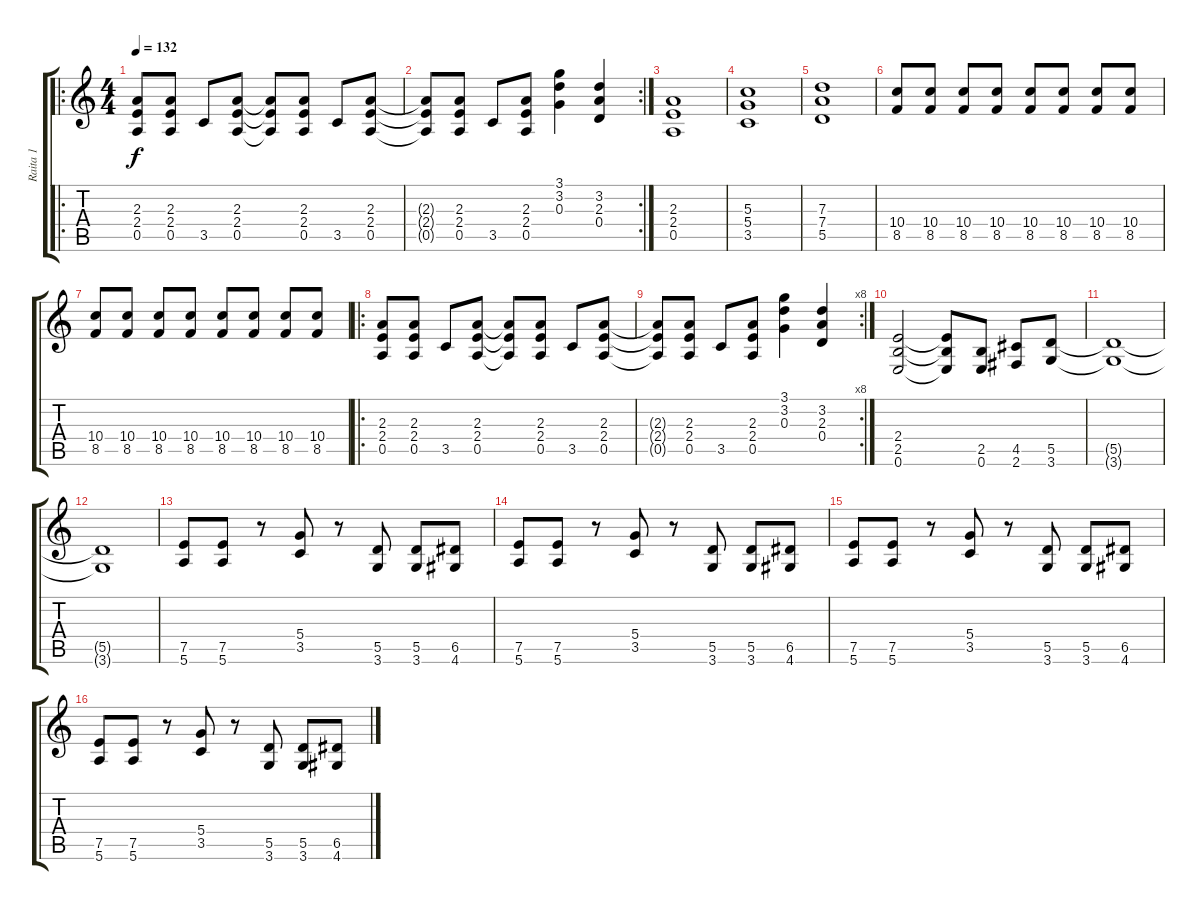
\track ("Raita 1" "Raita 1") {instrument overdrivenguitar}
\staff {score tabs}
\tuning (E4 B3 G3 D3 A2 E2) {hide}
\ro
\ts (4 4)
\tempo 132
\clef g2
\ks c
(2.3 2.4 0.5).8{dy f} (2.3 2.4 0.5).8 3.5.8 (2.3 2.4 0.5).8 (2.3{t} 2.4{t} 0.5{t}).8 (2.3 2.4 0.5).8 3.5.8 (2.3 2.4 0.5).8 |
\rc 2
(2.3{t} 2.4{t} 0.5{t}).8 (2.3 2.4 0.5).8 3.5.8 (2.3 2.4 0.5).8 (3.1 3.2 0.3).4 (3.2 2.3 0.4).4 |
(2.3 2.4 0.5).1 |
(5.3 5.4 3.5).1 |
(7.3 7.4 5.5).1 |
(10.4 8.5).8 (10.4 8.5).8 (10.4 8.5).8 (10.4 8.5).8 (10.4 8.5).8 (10.4 8.5).8 (10.4 8.5).8 (10.4 8.5).8 |
(10.4 8.5).8 (10.4 8.5).8 (10.4 8.5).8 (10.4 8.5).8 (10.4 8.5).8 (10.4 8.5).8 (10.4 8.5).8 (10.4 8.5).8 |
\ro
(2.3 2.4 0.5).8 (2.3 2.4 0.5).8 3.5.8 (2.3 2.4 0.5).8 (2.3{t} 2.4{t} 0.5{t}).8 (2.3 2.4 0.5).8 3.5.8 (2.3 2.4 0.5).8 |
\rc 8
(2.3{t} 2.4{t} 0.5{t}).8 (2.3 2.4 0.5).8 3.5.8 (2.3 2.4 0.5).8 (3.1 3.2 0.3).4 (3.2 2.3 0.4).4 |
(2.4 2.5 0.6).2 (2.4{t} 2.5{t} 0.6{t}).8 (2.5 0.6).8 (4.5 2.6).8 (5.5 3.6).8 |
(5.5{t} 3.6{t}).1 |
(5.5{t} 3.6{t}).1 |
(7.5 5.6).8 (7.5 5.6).8 r.8 (5.4 3.5).8 r.8 (5.5 3.6).8 (5.5 3.6).8 (6.5 4.6).8 |
(7.5 5.6).8 (7.5 5.6).8 r.8 (5.4 3.5).8 r.8 (5.5 3.6).8 (5.5 3.6).8 (6.5 4.6).8 |
(7.5 5.6).8 (7.5 5.6).8 r.8 (5.4 3.5).8 r.8 (5.5 3.6).8 (5.5 3.6).8 (6.5 4.6).8 |
(7.5 5.6).8 (7.5 5.6).8 r.8 (5.4 3.5).8 r.8 (5.5 3.6).8 (5.5 3.6).8 (6.5 4.6).8
